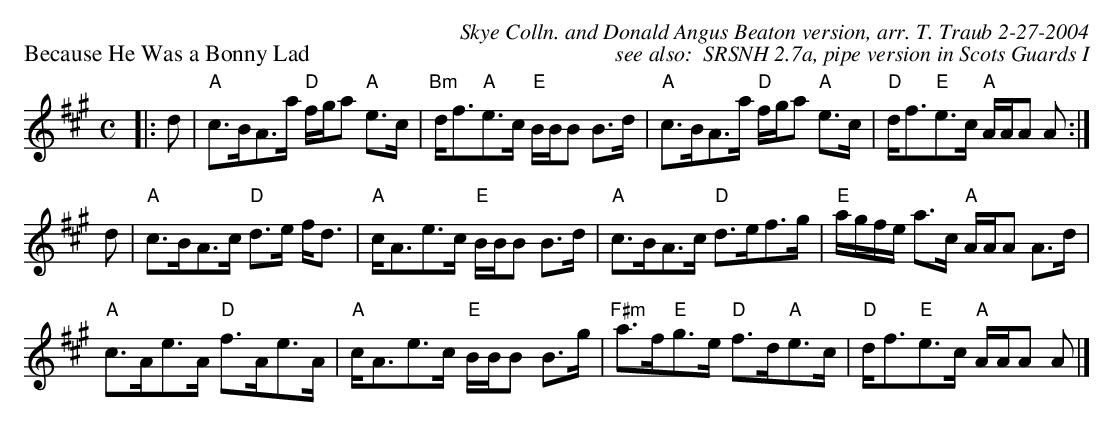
X:1
P: Because He Was a Bonny Lad
C: Skye Colln. and Donald Angus Beaton version, arr. T. Traub 2-27-2004
C: see also:  SRSNH 2.7a, pipe version in Scots Guards I
M: C
L: 1/8
K: A
|: d|"A"c>BA>a "D"f/g/a "A"e>c|"Bm"d<f"A"e>c "E"B/B/B B>d|"A"c>BA>a "D"f/g/a "A"e>c|"D"d<f"E"e>c "A"A/A/A A :|
d|"A"c>BA>c "D"d>e f<d|"A"c<Ae>c "E"B/B/B B>d|"A"c>BA>c "D"d>ef>g|"E"a/g/f/e/ a>c "A"A/A/A A>d|
"A"c>Ae>A "D"f>Ae>A|"A"c<Ae>c "E"B/B/B B>g|"F#m"a>f"E"g>e "D"f>d"A"e>c|"D"d<f"E"e>c "A"A/A/A A |]
